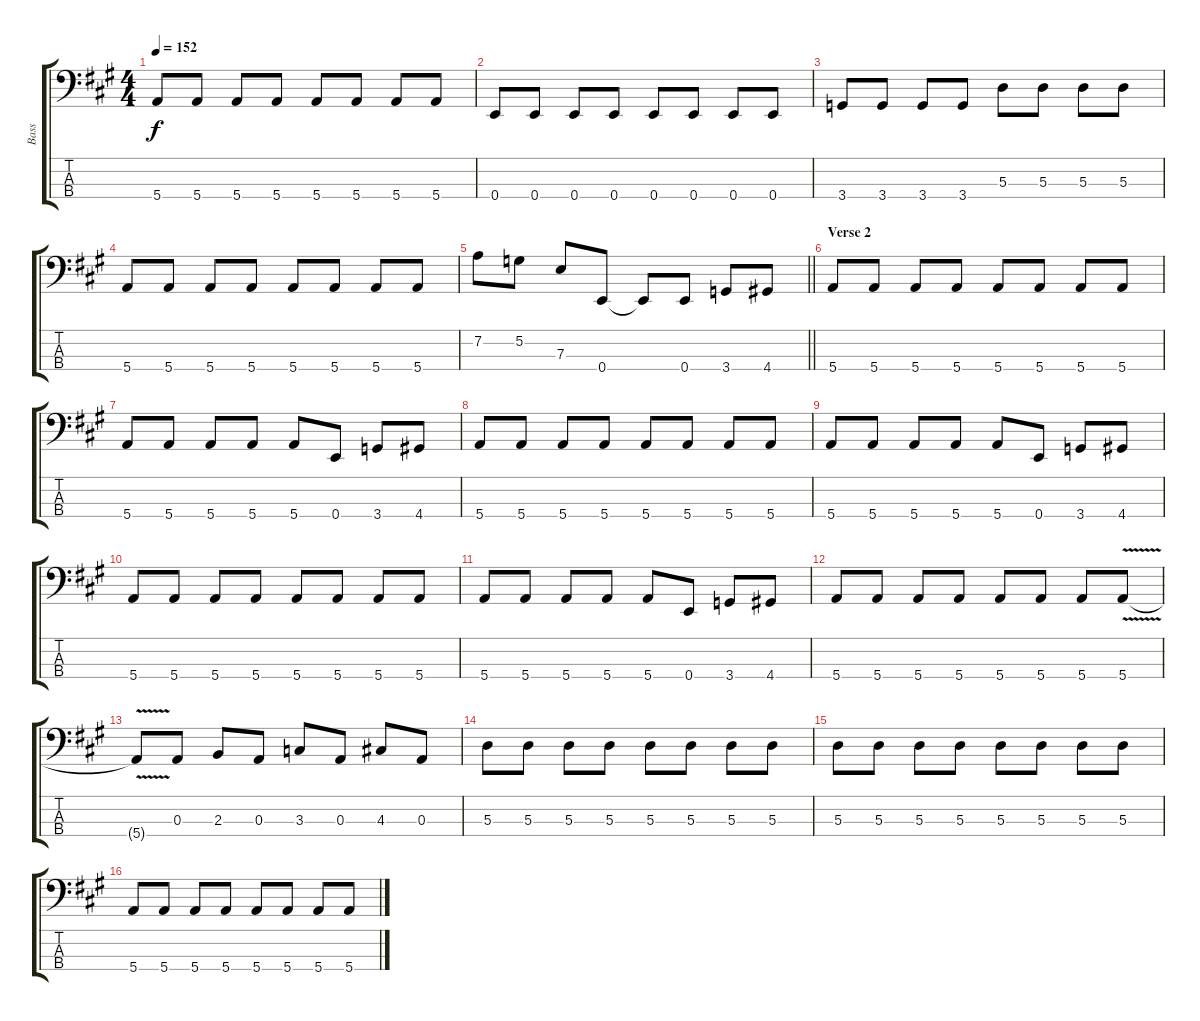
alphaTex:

\track ("Bass" "Bass") {instrument electricbassfinger}
\staff {score tabs}
\tuning (G2 D2 A1 E1) {hide}
\ts (4 4)
\tempo 152
\clef f4
\ks a
5.4.8{dy f} 5.4.8 5.4.8 5.4.8 5.4.8 5.4.8 5.4.8 5.4.8 |
0.4.8 0.4.8 0.4.8 0.4.8 0.4.8 0.4.8 0.4.8 0.4.8 |
3.4.8 3.4.8 3.4.8 3.4.8 5.3.8 5.3.8 5.3.8 5.3.8 |
5.4.8 5.4.8 5.4.8 5.4.8 5.4.8 5.4.8 5.4.8 5.4.8 |
\barLineRight lightlight
7.2.8 5.2.8 7.3.8 0.4.8 0.4{t}.8 0.4.8 3.4.8 4.4.8 |
\section ("" "Verse 2")
5.4.8 5.4.8 5.4.8 5.4.8 5.4.8 5.4.8 5.4.8 5.4.8 |
5.4.8 5.4.8 5.4.8 5.4.8 5.4.8 0.4.8 3.4.8 4.4.8 |
5.4.8 5.4.8 5.4.8 5.4.8 5.4.8 5.4.8 5.4.8 5.4.8 |
5.4.8 5.4.8 5.4.8 5.4.8 5.4.8 0.4.8 3.4.8 4.4.8 |
5.4.8 5.4.8 5.4.8 5.4.8 5.4.8 5.4.8 5.4.8 5.4.8 |
5.4.8 5.4.8 5.4.8 5.4.8 5.4.8 0.4.8 3.4.8 4.4.8 |
5.4.8 5.4.8 5.4.8 5.4.8 5.4.8 5.4.8 5.4.8 5.4{v}.8 |
5.4{t}.8 0.3.8 2.3.8 0.3.8 3.3.8 0.3.8 4.3.8 0.3.8 |
5.3.8 5.3.8 5.3.8 5.3.8 5.3.8 5.3.8 5.3.8 5.3.8 |
5.3.8 5.3.8 5.3.8 5.3.8 5.3.8 5.3.8 5.3.8 5.3.8 |
5.4.8 5.4.8 5.4.8 5.4.8 5.4.8 5.4.8 5.4.8 5.4.8
